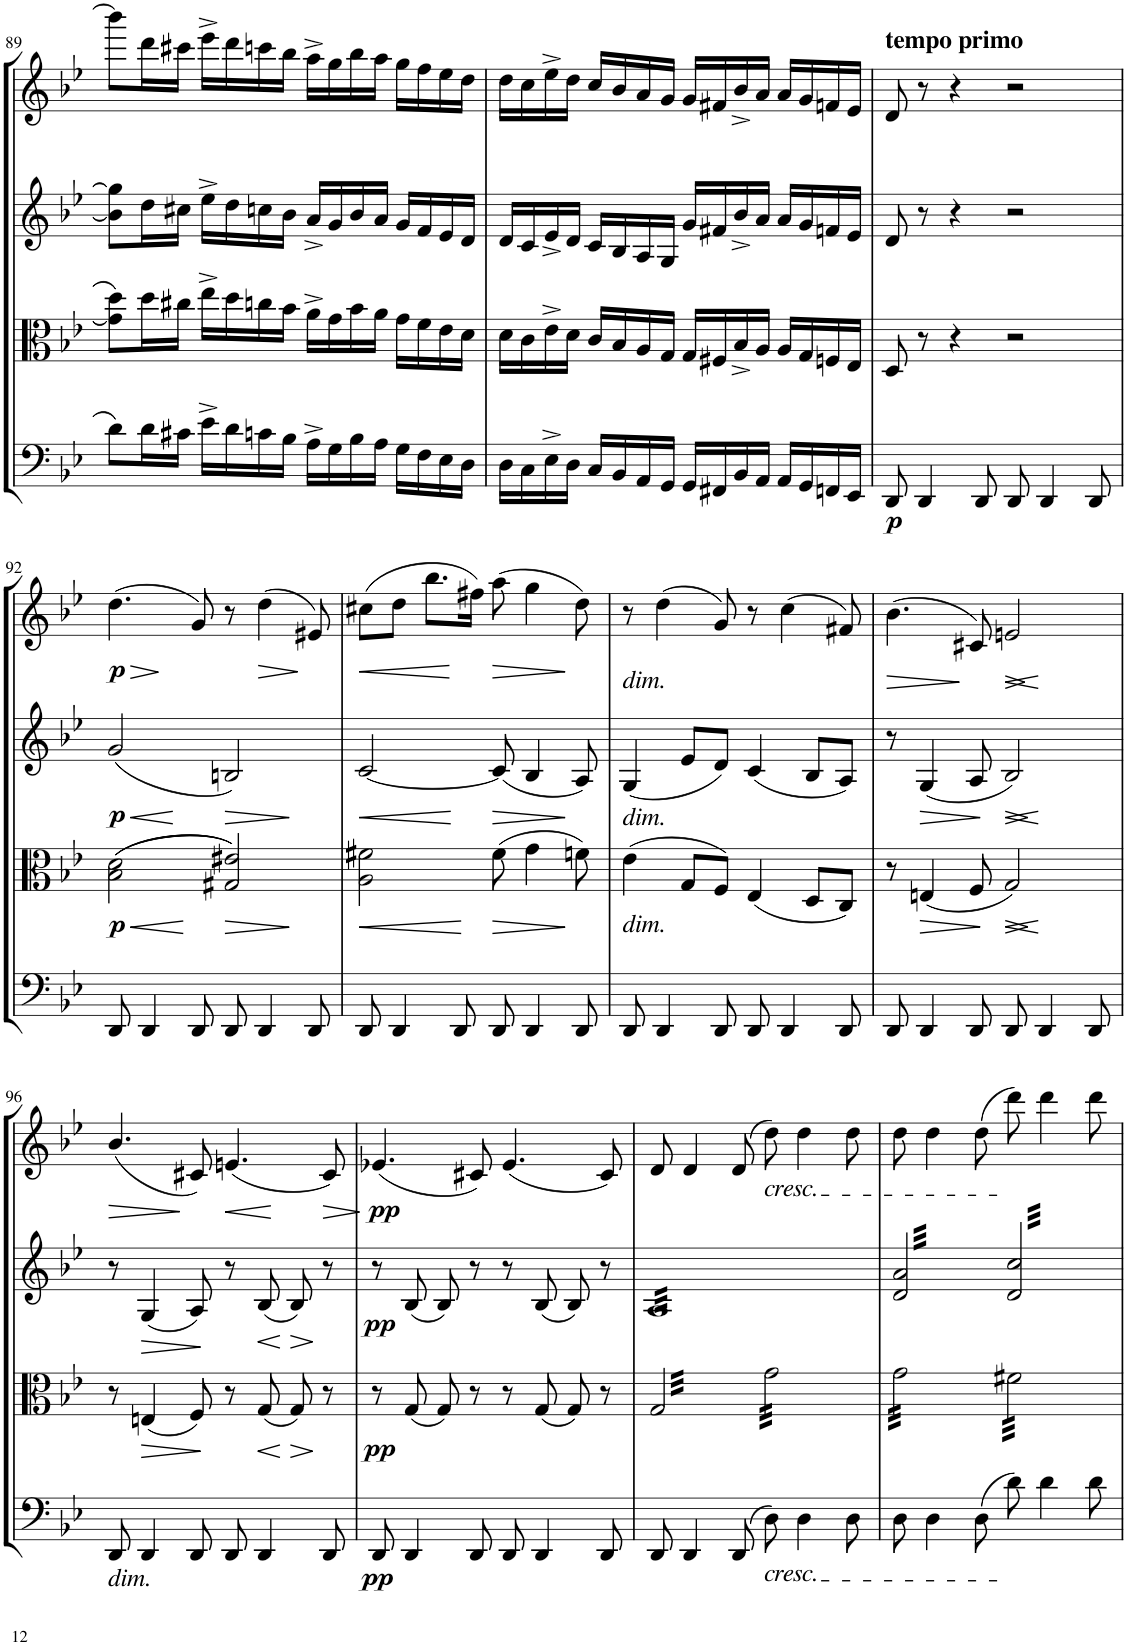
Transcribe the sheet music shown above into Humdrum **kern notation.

**kern	**dynam	**kern	**dynam	**kern	**dynam	**kern	**dynam
*part4	*part4	*part3	*part3	*part2	*part2	*part1	*part1
*staff4	*staff4	*staff3	*staff3	*staff2	*staff2	*staff1	*staff1
*I"Violoncello	*	*I"Viola	*	*I"Violin II	*	*I"Violin I	*
*I'Vc	*	*I'Vla	*	*I'Vln	*	*I'Vln	*
!!LO:PB:g=z
*clefF4	*	*clefC3	*	*clefG2	*	*clefG2	*
*k[b-e-]	*	*k[b-e-]	*	*k[b-e-]	*	*k[b-e-]	*
*M4/4	*	*M4/4	*	*M4/4	*	*M4/4	*
=89	=89	=89	=89	=89	=89	=89	=89
8d\L	.	8g\] 8dd\L	.	8b-\] 8gg\]L	.	8bbb-\L]	.
16d\L	.	16dd\L	.	16dd\L	.	16ddd\L	.
16c#X\JJ	.	16cc#X\JJ	.	16cc#X\JJ	.	16ccc#X\JJ	.
16e-^\LL	.	16ee-^\LL	.	16ee-^\LL	.	16eee-^\LL	.
16d\	.	16dd\	.	16dd\	.	16ddd\	.
16cn\	.	16ccn\	.	16ccn\	.	16cccn\	.
16B-\JJ	.	16b-\JJ	.	16b-\JJ	.	16bb-\JJ	.
16A^\LL	.	16a^\LL	.	16a^/LL	.	16aa^\LL	.
16G\	.	16g\	.	16g/	.	16gg\	.
16B-\	.	16b-\	.	16b-/	.	16bb-\	.
16A\JJ	.	16a\JJ	.	16a/JJ	.	16aa\JJ	.
16G\LL	.	16g\LL	.	16g/LL	.	16gg\LL	.
16F\	.	16f\	.	16f/	.	16ff\	.
16E-\	.	16e-\	.	16e-/	.	16ee-\	.
16D\JJ	.	16d\JJ	.	16d/JJ	.	16dd\JJ	.
=90	=90	=90	=90	=90	=90	=90	=90
16D\LL	.	16d\LL	.	16d/LL	.	16dd\LL	.
16C\	.	16c\	.	16c/	.	16cc\	.
16E-^\	.	16e-^\	.	16e-^/	.	16ee-^\	.
16D\JJ	.	16d\JJ	.	16d/JJ	.	16dd\JJ	.
16C/LL	.	16c/LL	.	16c/LL	.	16cc/LL	.
16BB-/	.	16B-/	.	16B-/	.	16b-/	.
16AA/	.	16A/	.	16A/	.	16a/	.
16GG/JJ	.	16G/JJ	.	16G/JJ	.	16g/JJ	.
16GG/LL	.	16G/LL	.	16g/LL	.	16g/LL	.
16FF#X/	.	16F#X/	.	16f#X/	.	16f#X/	.
16BB-/	.	16B-^/	.	16b-^/	.	16b-^/	.
16AA/JJ	.	16A/JJ	.	16a/JJ	.	16a/JJ	.
16AA/LL	.	16A/LL	.	16a/LL	.	16a/LL	.
16GG/	.	16G/	.	16g/	.	16g/	.
16FFn/	.	16Fn/	.	16fn/	.	16fn/	.
16EE-/JJ	.	16E-/JJ	.	16e-/JJ	.	16e-/JJ	.
=91	=91	=91	=91	=91	=91	=91	=91
!	!	!	!	!	!	!LO:TX:a:B:t=tempo primo	!
!	!LO:DY:b	!	!	!	!	!	!
8DD/	p	8D/	.	8d/	.	8d/	.
4DD/	.	8r	.	8r	.	8r	.
.	.	4r	.	4r	.	4r	.
8DD/	.	.	.	.	.	.	.
8DD/	.	2r	.	2r	.	2r	.
4DD/	.	.	.	.	.	.	.
8DD/	.	.	.	.	.	.	.
!!LO:LB:g=z
=92	=92	=92	=92	=92	=92	=92	=92
!	!	!	!LO:HP:b	!	!LO:HP:b	!	!LO:HP:b
!	!	!	!LO:DY:n=1:b	!	!LO:DY:n=1:b	!	!LO:DY:n=1:b
8DD/	.	((2B-\ 2d\	< p	(2g/	< p	(4.dd\	> p
4DD/	.	.	.	.	.	.	.
8DD/	.	.	.	.	.	8g/)	]
!	!	!	!LO:HP:n=1:b	!	!LO:HP:n=1:b	!	!
8DD/	.	2G#X/ 2e#X/))	[ >	2Bn/)	[ >	8r	.
!	!	!	!	!	!	!	!LO:HP:b
4DD/	.	.	.	.	.	(4dd\	>
8DD/	.	.	.	.	.	8e#X/)	]
.	.	.	]	.	]	.	.
=93	=93	=93	=93	=93	=93	=93	=93
!	!	!	!LO:HP:b	!	!LO:HP:b	!	!LO:HP:b
8DD/	.	2A\ 2f#X\	<	[2c/	<	(8cc#X\L	<
4DD/	.	.	.	.	.	8dd\J	.
.	.	.	.	.	.	8.bb-\L	.
8DD/	.	.	.	.	.	.	.
.	.	.	.	.	.	16ff#X\Jk)	[
!	!	!	!LO:HP:n=1:b	!	!LO:HP:n=1:b	!	!LO:HP:b
8DD/	.	(8f#\	[ >	(8c/]	[ >	(8aa\	>
4DD/	.	4g\	.	4B-/	.	4gg\	.
8DD/	.	8fn\)	]	8A/)	]	8dd\)	]
=94	=94	=94	=94	=94	=94	=94	=94
!	!	!	!	!	!	!LO:TX:b:i:t=dim.	!
!	!	!	!	!LO:TX:b:i:t=dim.	!	!	!
!	!	!LO:TX:b:i:t=dim.	!	!	!	!	!
8DD/	.	(4e-\	.	(4G/	.	8r	.
4DD/	.	.	.	.	.	(4dd\	.
.	.	8G/L	.	8e-/L	.	.	.
8DD/	.	8F/J)	.	8d/J)	.	8g/)	.
8DD/	.	(4E-/	.	(4c/	.	8r	.
4DD/	.	.	.	.	.	(4cc\	.
.	.	8D/L	.	8B-/L	.	.	.
8DD/	.	8C/J)	.	8A/J)	.	8f#X/)	.
=95	=95	=95	=95	=95	=95	=95	=95
!	!	!	!	!	!	!	!LO:HP:b
8DD/	.	8r	.	8r	.	(4.b-\	>
!	!	!	!LO:HP:b	!	!LO:HP:b	!	!
4DD/	.	(4En/	>	(4G/	>	.	.
8DD/	.	8F/	]	8A/	]	8c#X/)	]
!	!	!	!LO:HP:b	!	!	!	!
!	!	!	!LO:HP:n=1:b	!	!LO:HP:b	!	!
!	!	!	!	!	!LO:HP:n=1:b	!	!LO:HP:b
!	!	!	!	!	!	!	!LO:HP:n=1:b
8DD/	.	2G/)	< >	2B-/)	< >	2en/	< >
4DD/	.	.	.	.	.	.	.
8DD/	.	.	.	.	.	.	.
.	.	.	[	.	[	.	[
!!LO:LB:g=z
=96	=96	=96	=96	=96	=96	=96	=96
!LO:TX:b:i:t=dim.	!	!	!	!	!	!	!
!	!	!	!	!	!	!	!LO:HP:b
8DD/	.	8r	.	8r	.	(4.b-/	>
!	!	!	!LO:HP:n=1:b	!	!LO:HP:n=1:b	!	!
4DD/	.	(4En/	] >	(4G/	] >	.	.
8DD/	.	8F/)	]	8A/)	]	8c#X/)	]
!	!	!	!	!	!	!	!LO:HP:n=1:b
8DD/	.	8r	.	8r	.	(4.en/	] <
!	!	!	!LO:HP:b	!	!LO:HP:b	!	!
4DD/	.	(8G/	<	(8B-/	<	.	.
!	!	!	!LO:HP:n=1:b	!	!LO:HP:n=1:b	!	!
.	.	8G/)	[ >	8B-/)	[ >	.	.
!	!	!	!	!	!	!	!LO:HP:n=1:b
8DD/	.	8r	]	8r	]	8c#/)	[ >
.	.	.	.	.	.	.	]
=97	=97	=97	=97	=97	=97	=97	=97
!	!LO:DY:b	!	!LO:DY:b	!	!LO:DY:b	!	!LO:DY:b
8DD/	pp	8r	pp	8r	pp	(4.e-X/	pp
4DD/	.	(8G/	.	(8B-/	.	.	.
.	.	8G/)	.	8B-/)	.	.	.
8DD/	.	8r	.	8r	.	8c#X/)	.
8DD/	.	8r	.	8r	.	(4.e-/	.
4DD/	.	(8G/	.	(8B-/	.	.	.
.	.	8G/)	.	8B-/)	.	.	.
8DD/	.	8r	.	8r	.	8c#/)	.
=98	=98	=98	=98	=98	=98	=98	=98
*	*	*tremolo	*	*	*	*	*
*	*	*	*	*tremolo	*	*	*
8DD/	.	32G/LLL	.	32ALLL	.	8d/	.
.	.	32G/	.	32A	.	.	.
.	.	32G/	.	32A	.	.	.
.	.	32G/	.	32A	.	.	.
4DD/	.	32G/	.	32A	.	4d/	.
.	.	32G/	.	32A	.	.	.
.	.	32G/	.	32A	.	.	.
.	.	32G/	.	32A	.	.	.
.	.	32G/	.	32A	.	.	.
.	.	32G/	.	32A	.	.	.
.	.	32G/	.	32A	.	.	.
.	.	32G/	.	32A	.	.	.
(8DD/	.	32G/	.	32A	.	(8d/	.
.	.	32G/	.	32A	.	.	.
.	.	32G/	.	32A	.	.	.
.	.	32G/JJJ	.	32A	.	.	.
!	!	!	!	!	!	!LO:TX:b:i:t=cresc.	!
!LO:TX:b:i:t=cresc.	!	!	!	!	!	!	!
8D\)	.	32g\LLL	.	32A	.	8dd\)	.
.	.	32g\	.	32A	.	.	.
.	.	32g\	.	32A	.	.	.
.	.	32g\	.	32A	.	.	.
4D\	.	32g\	.	32A	.	4dd\	.
.	.	32g\	.	32A	.	.	.
.	.	32g\	.	32A	.	.	.
.	.	32g\	.	32A	.	.	.
.	.	32g\	.	32A	.	.	.
.	.	32g\	.	32A	.	.	.
.	.	32g\	.	32A	.	.	.
.	.	32g\	.	32A	.	.	.
8D\	.	32g\	.	32A	.	8dd\	.
.	.	32g\	.	32A	.	.	.
.	.	32g\	.	32A	.	.	.
.	.	32g\JJJ	.	32AJJJ	.	.	.
=99	=99	=99	=99	=99	=99	=99	=99
8D\	.	32g\LLL	.	32d/ 32a/LLL	.	8dd\	.
.	.	32g\	.	32d/ 32a/	.	.	.
.	.	32g\	.	32d/ 32a/	.	.	.
.	.	32g\	.	32d/ 32a/	.	.	.
4D\	.	32g\	.	32d/ 32a/	.	4dd\	.
.	.	32g\	.	32d/ 32a/	.	.	.
.	.	32g\	.	32d/ 32a/	.	.	.
.	.	32g\	.	32d/ 32a/	.	.	.
.	.	32g\	.	32d/ 32a/	.	.	.
.	.	32g\	.	32d/ 32a/	.	.	.
.	.	32g\	.	32d/ 32a/	.	.	.
.	.	32g\	.	32d/ 32a/	.	.	.
(8D\	.	32g\	.	32d/ 32a/	.	(8dd\	.
.	.	32g\	.	32d/ 32a/	.	.	.
.	.	32g\	.	32d/ 32a/	.	.	.
.	.	32g\JJJ	.	32d/ 32a/JJJ	.	.	.
8d\)	.	32f#X\LLL	.	32d/ 32cc/LLL	.	8ddd\)	.
.	.	32f#X\	.	32d/ 32cc/	.	.	.
.	.	32f#X\	.	32d/ 32cc/	.	.	.
.	.	32f#X\	.	32d/ 32cc/	.	.	.
4d\	.	32f#X\	.	32d/ 32cc/	.	4ddd\	.
.	.	32f#X\	.	32d/ 32cc/	.	.	.
.	.	32f#X\	.	32d/ 32cc/	.	.	.
.	.	32f#X\	.	32d/ 32cc/	.	.	.
.	.	32f#X\	.	32d/ 32cc/	.	.	.
.	.	32f#X\	.	32d/ 32cc/	.	.	.
.	.	32f#X\	.	32d/ 32cc/	.	.	.
.	.	32f#X\	.	32d/ 32cc/	.	.	.
8d\	.	32f#X\	.	32d/ 32cc/	.	8ddd\	.
.	.	32f#X\	.	32d/ 32cc/	.	.	.
.	.	32f#X\	.	32d/ 32cc/	.	.	.
.	.	32f#X\JJJ	.	32d/ 32cc/JJJ	.	.	.
*	*	*	*	*Xtremolo	*	*	*
*	*	*Xtremolo	*	*	*	*	*
=	=	=	=	=	=	=	=
*-	*-	*-	*-	*-	*-	*-	*-
